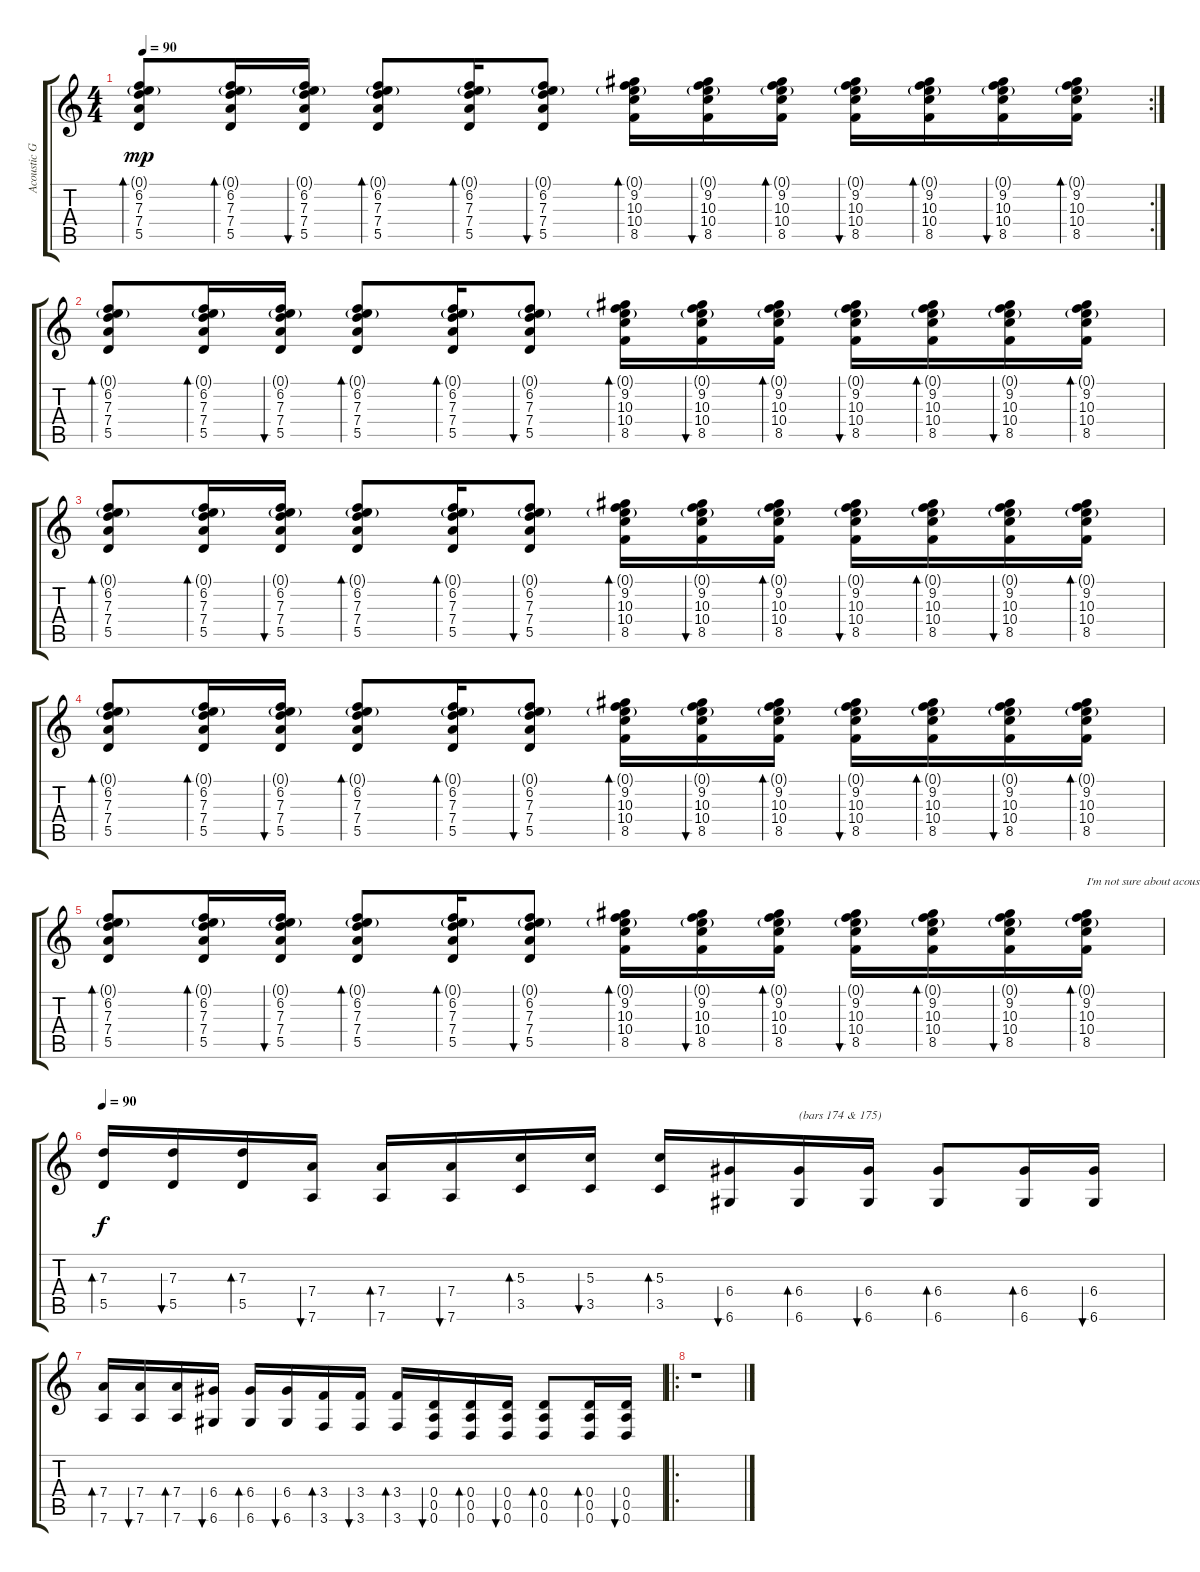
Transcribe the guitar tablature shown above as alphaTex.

\track ("Acoustic Guitar" "Acoustic G") {instrument acousticguitarsteel}
\staff {score tabs}
\tuning (E4 B3 G3 D3 A2 D2) {hide}
\rc 2
\ts (4 4)
\tempo 90
\clef g2
\ks c
(0.1{g} 6.2 7.3 7.4 5.5).8{bd 60 dy mp} (0.1{g} 6.2 7.3 7.4 5.5).16{bd 60} (0.1{g} 6.2 7.3 7.4 5.5).16{bu 60} (0.1{g} 6.2 7.3 7.4 5.5).8{bd 60} (0.1{g} 6.2 7.3 7.4 5.5).16{bd 60} (0.1{g} 6.2 7.3 7.4 5.5).8{bu 60} (0.1{g} 9.2 10.3 10.4 8.5).16{bd 60} (0.1{g} 9.2 10.3 10.4 8.5).16{bu 60} (0.1{g} 9.2 10.3 10.4 8.5).16{bd 60} (0.1{g} 9.2 10.3 10.4 8.5).16{bu 60} (0.1{g} 9.2 10.3 10.4 8.5).16{bd 60} (0.1{g} 9.2 10.3 10.4 8.5).16{bu 60} (0.1{g} 9.2 10.3 10.4 8.5).16{bd 60} |
(0.1{g} 6.2 7.3 7.4 5.5).8{bd 60} (0.1{g} 6.2 7.3 7.4 5.5).16{bd 60} (0.1{g} 6.2 7.3 7.4 5.5).16{bu 60} (0.1{g} 6.2 7.3 7.4 5.5).8{bd 60} (0.1{g} 6.2 7.3 7.4 5.5).16{bd 60} (0.1{g} 6.2 7.3 7.4 5.5).8{bu 60} (0.1{g} 9.2 10.3 10.4 8.5).16{bd 60} (0.1{g} 9.2 10.3 10.4 8.5).16{bu 60} (0.1{g} 9.2 10.3 10.4 8.5).16{bd 60} (0.1{g} 9.2 10.3 10.4 8.5).16{bu 60} (0.1{g} 9.2 10.3 10.4 8.5).16{bd 60} (0.1{g} 9.2 10.3 10.4 8.5).16{bu 60} (0.1{g} 9.2 10.3 10.4 8.5).16{bd 60} |
(0.1{g} 6.2 7.3 7.4 5.5).8{bd 60} (0.1{g} 6.2 7.3 7.4 5.5).16{bd 60} (0.1{g} 6.2 7.3 7.4 5.5).16{bu 60} (0.1{g} 6.2 7.3 7.4 5.5).8{bd 60} (0.1{g} 6.2 7.3 7.4 5.5).16{bd 60} (0.1{g} 6.2 7.3 7.4 5.5).8{bu 60} (0.1{g} 9.2 10.3 10.4 8.5).16{bd 60} (0.1{g} 9.2 10.3 10.4 8.5).16{bu 60} (0.1{g} 9.2 10.3 10.4 8.5).16{bd 60} (0.1{g} 9.2 10.3 10.4 8.5).16{bu 60} (0.1{g} 9.2 10.3 10.4 8.5).16{bd 60} (0.1{g} 9.2 10.3 10.4 8.5).16{bu 60} (0.1{g} 9.2 10.3 10.4 8.5).16{bd 60} |
(0.1{g} 6.2 7.3 7.4 5.5).8{bd 60 volume 13} (0.1{g} 6.2 7.3 7.4 5.5).16{bd 60} (0.1{g} 6.2 7.3 7.4 5.5).16{bu 60} (0.1{g} 6.2 7.3 7.4 5.5).8{bd 60} (0.1{g} 6.2 7.3 7.4 5.5).16{bd 60} (0.1{g} 6.2 7.3 7.4 5.5).8{bu 60} (0.1{g} 9.2 10.3 10.4 8.5).16{bd 60} (0.1{g} 9.2 10.3 10.4 8.5).16{bu 60} (0.1{g} 9.2 10.3 10.4 8.5).16{bd 60} (0.1{g} 9.2 10.3 10.4 8.5).16{bu 60} (0.1{g} 9.2 10.3 10.4 8.5).16{bd 60} (0.1{g} 9.2 10.3 10.4 8.5).16{bu 60} (0.1{g} 9.2 10.3 10.4 8.5).16{bd 60} |
(0.1{g} 6.2 7.3 7.4 5.5).8{bd 60} (0.1{g} 6.2 7.3 7.4 5.5).16{bd 60} (0.1{g} 6.2 7.3 7.4 5.5).16{bu 60} (0.1{g} 6.2 7.3 7.4 5.5).8{bd 60} (0.1{g} 6.2 7.3 7.4 5.5).16{bd 60} (0.1{g} 6.2 7.3 7.4 5.5).8{bu 60} (0.1{g} 9.2 10.3 10.4 8.5).16{bd 60} (0.1{g} 9.2 10.3 10.4 8.5).16{bu 60} (0.1{g} 9.2 10.3 10.4 8.5).16{bd 60} (0.1{g} 9.2 10.3 10.4 8.5).16{bu 60} (0.1{g} 9.2 10.3 10.4 8.5).16{bd 60} (0.1{g} 9.2 10.3 10.4 8.5).16{bu 60} (0.1{g} 9.2 10.3 10.4 8.5).16{bd 60 txt "I'm not sure about acoustic guitar part "} |
\tempo 90
(7.3 5.5).16{bd 120 dy f volume 10} (7.3 5.5).16{bu 120} (7.3 5.5).16{bd 120} (7.4 7.6).16{bu 120} (7.4 7.6).16{bd 120} (7.4 7.6).16{bu 120} (5.3 3.5).16{bd 120} (5.3 3.5).16{bu 120} (5.3 3.5).16{bd 120} (6.4 6.6).16{bu 120} (6.4 6.6).16{bd 120 txt "(bars 174 & 175)"} (6.4 6.6).16{bu 120} (6.4 6.6).8{bd 120} (6.4 6.6).16{bd 120} (6.4 6.6).16{bu 120} |
(7.4 7.6).16{bd 120} (7.4 7.6).16{bu 120} (7.4 7.6).16{bd 120} (6.4 6.6).16{bu 120} (6.4 6.6).16{bd 120} (6.4 6.6).16{bu 120} (3.4 3.6).16{bd 120} (3.4 3.6).16{bu 120} (3.4 3.6).16{bd 120} (0.4 0.5 0.6).16{bu 120} (0.4 0.5 0.6).16{bd 120} (0.4 0.5 0.6).16{bu 120} (0.4 0.5 0.6).8{bd 120} (0.4 0.5 0.6).16{bd 120} (0.4 0.5 0.6).16{bu 120} |
\ro
r.1
